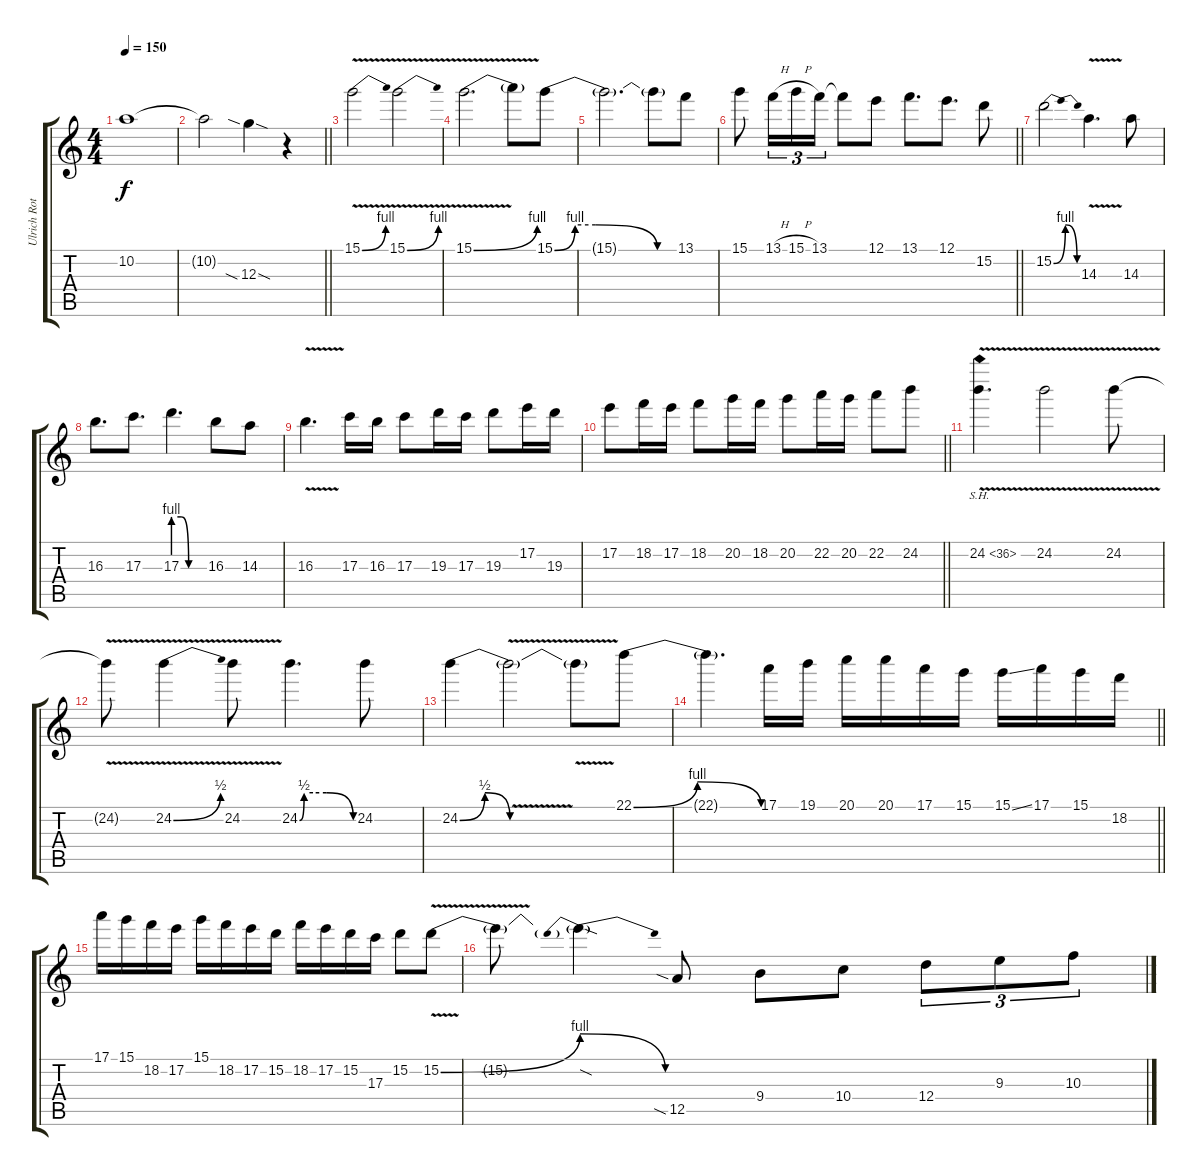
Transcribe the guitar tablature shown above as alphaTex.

\track ("Ulrich Roth" "Ulrich Rot") {instrument electricguitarclean}
\staff {score tabs}
\tuning (E4 B3 G3 D3 A2 E2) {hide}
\ts (4 4)
\tempo 150
\clef g2
\ks c
10.2{t}.1{dy f} |
\barLineRight lightlight
10.2{t}.2 12.3{sia sod}.4 r.4 |
15.1{be (bend 0 0 60 4) v}.2 15.1{be (bend 0 0 60 4) v}.2 |
15.1{be (bend 0 0 60 4) v}.2{d} 15.1{t}.8 15.1{be (custom 0 0 10 4 20 4 50 0 60 0)}.8 |
15.1{t}.2{d} 15.1{t}.8 13.1.8 |
\barLineRight lightlight
15.1.8 13.1{h}.16{tu (3 2)} 15.1{h}.16{tu (3 2)} 13.1.16{tu (3 2)} 13.1{t}.8 12.1.8 13.1.8{d} 12.1.8{d} 15.2.8 |
15.2{be (bendrelease 0 0 15 4 45 4 60 0)}.2 14.3{v}.4{d} 14.3.8 |
16.3.8{d} 17.3.8{d} 17.3{be (custom 0 4 15 4 30 0 45 0 60 0)}.4{d} 16.3.8 14.3.8 |
16.3{v}.4{d} 17.3.16 16.3.16 17.3.8 19.3.16 17.3.16 19.3.8 17.2.16 19.3.16 |
\barLineRight lightlight
17.2.8 18.2.16 17.2.16 18.2.8 20.2.16 18.2.16 20.2.8 22.2.16 20.2.16 22.2.8 24.2.8 |
24.2{sh 12 v}.4{d} 24.2{v}.2 24.2{v}.8 |
24.2{t}.8 24.2{be (bend 0 0 60 2) v}.4 24.2{v}.8 24.2{be (custom 0 0 5 2 15 2 30 2 60 0)}.4{d} 24.2.8 |
24.2{be (bendrelease 0 0 15 2 55 2 60 0)}.4 24.2{v t}.2 24.2{t}.8 22.1{be (bendrelease 0 0 10 4 30 4 60 0)}.8 |
\barLineRight lightlight
22.1{t}.4{d} 17.1.16 19.1.16 20.1.16 20.1.16 17.1.16 15.1.16 15.1{ss}.16 17.1.16 15.1.16 18.2.16 |
17.1.16 15.1.16 18.2.16 17.2.16 15.1.16 18.2.16 17.2.16 15.2.16 18.2.16 17.2.16 15.2.16 17.3.16 15.2.8 15.2{be (bend 0 0 60 4) v}.8 |
15.2{t}.8 15.2{be (prebendrelease 0 4 60 0) sod t}.4 12.5{sia}.8 9.4.8 10.4.8 12.4.8{tu (3 2)} 9.3.8{tu (3 2)} 10.3.8{tu (3 2)}
